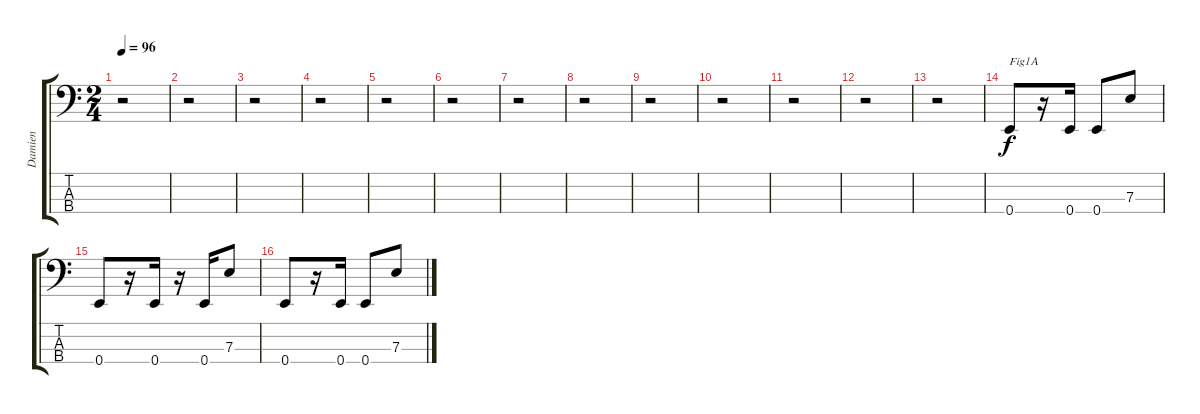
\track ("Damien" "Damien") {instrument electricbasspick}
\staff {score tabs}
\tuning (G2 D2 A1 E1) {hide}
\ts (2 4)
\tempo 96
\clef f4
\ks c
r.2{dy f instrument electricbasspick} |
r.2 |
r.2 |
r.2 |
r.2 |
r.2 |
r.2 |
r.2 |
r.2 |
r.2 |
r.2 |
r.2 |
r.2 |
0.4.8{txt "Fig1A"} r.16 0.4.16 0.4.8 7.3.8 |
0.4.8 r.16 0.4.16 r.16 0.4.16 7.3.8 |
0.4.8 r.16 0.4.16 0.4.8 7.3.8
